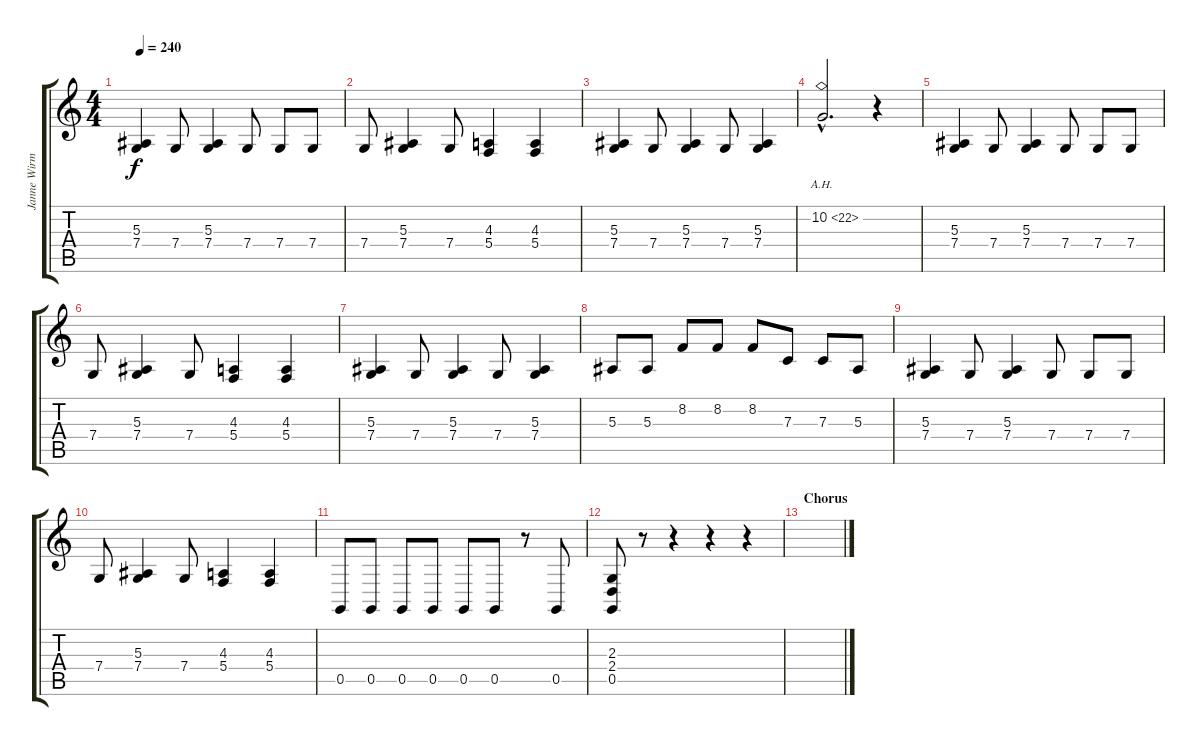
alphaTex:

\track ("Janne Wirman" "Janne Wirm") {instrument stringensemble1}
\staff {score tabs}
\tuning (D4 A3 F3 C3 G2 D2) {hide}
\ts (4 4)
\tempo 240
\clef g2
\ks c
(5.3 7.4).4{dy f} 7.4.8 (5.3 7.4).4 7.4.8 7.4.8 7.4.8 |
7.4.8 (5.3 7.4).4 7.4.8 (4.3 5.4).4 (4.3 5.4).4 |
(5.3 7.4).4 7.4.8 (5.3 7.4).4 7.4.8 (5.3 7.4).4 |
10.2{ah 12 hac}.2{d} r.4 |
(5.3 7.4).4 7.4.8 (5.3 7.4).4 7.4.8 7.4.8 7.4.8 |
7.4.8 (5.3 7.4).4 7.4.8 (4.3 5.4).4 (4.3 5.4).4 |
(5.3 7.4).4 7.4.8 (5.3 7.4).4 7.4.8 (5.3 7.4).4 |
5.3.8 5.3.8 8.2.8 8.2.8 8.2.8 7.3.8 7.3.8 5.3.8 |
(5.3 7.4).4 7.4.8 (5.3 7.4).4 7.4.8 7.4.8 7.4.8 |
7.4.8 (5.3 7.4).4 7.4.8 (4.3 5.4).4 (4.3 5.4).4 |
0.5.8 0.5.8 0.5.8 0.5.8 0.5.8 0.5.8 r.8 0.5.8 |
(2.3 2.4 0.5).8 r.8 r.4 r.4 r.4 |
\section ("" "Chorus")
